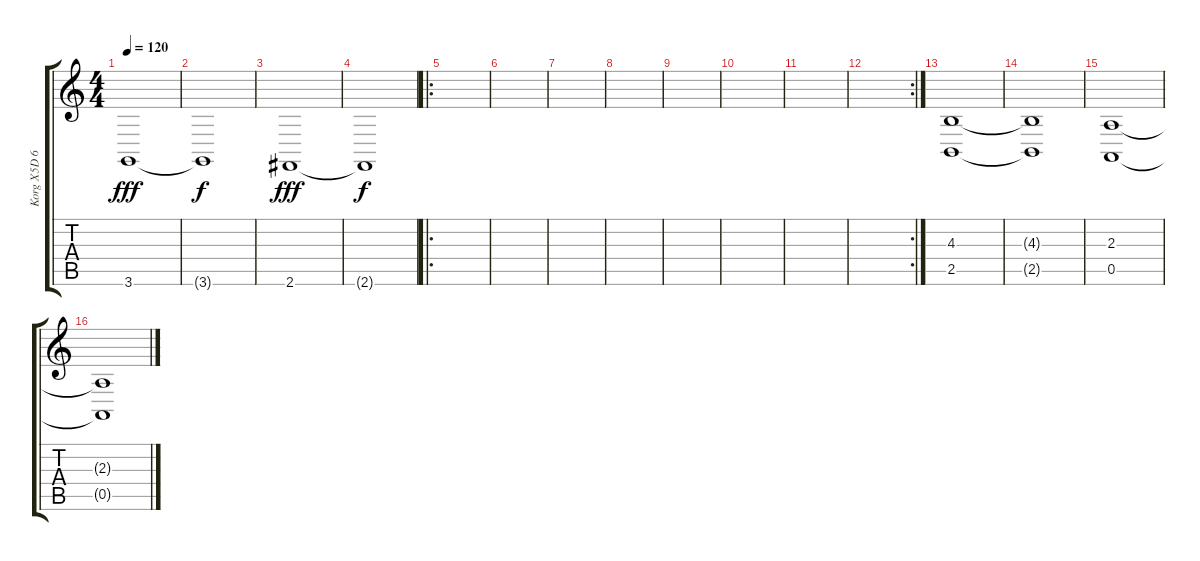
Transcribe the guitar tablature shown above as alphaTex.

\track ("Korg X5D 61" "Korg X5D 6") {instrument violin}
\staff {score tabs}
\tuning (E4 B3 G3 D3 A2 E2) {hide}
\ts (4 4)
\tempo 120
\clef g2
\ks c
3.6.1{dy fff volume 6} |
3.6{t}.1{dy f volume 16} |
2.6.1{dy fff volume 6} |
2.6{t}.1{dy f volume 16} |
\ro
|
|
|
|
|
|
|
\rc 2
|
(4.3 2.5).1{balance 7 instrument stringensemble1} |
(4.3{t} 2.5{t}).1 |
(2.3 0.5).1 |
(2.3{t} 0.5{t}).1
